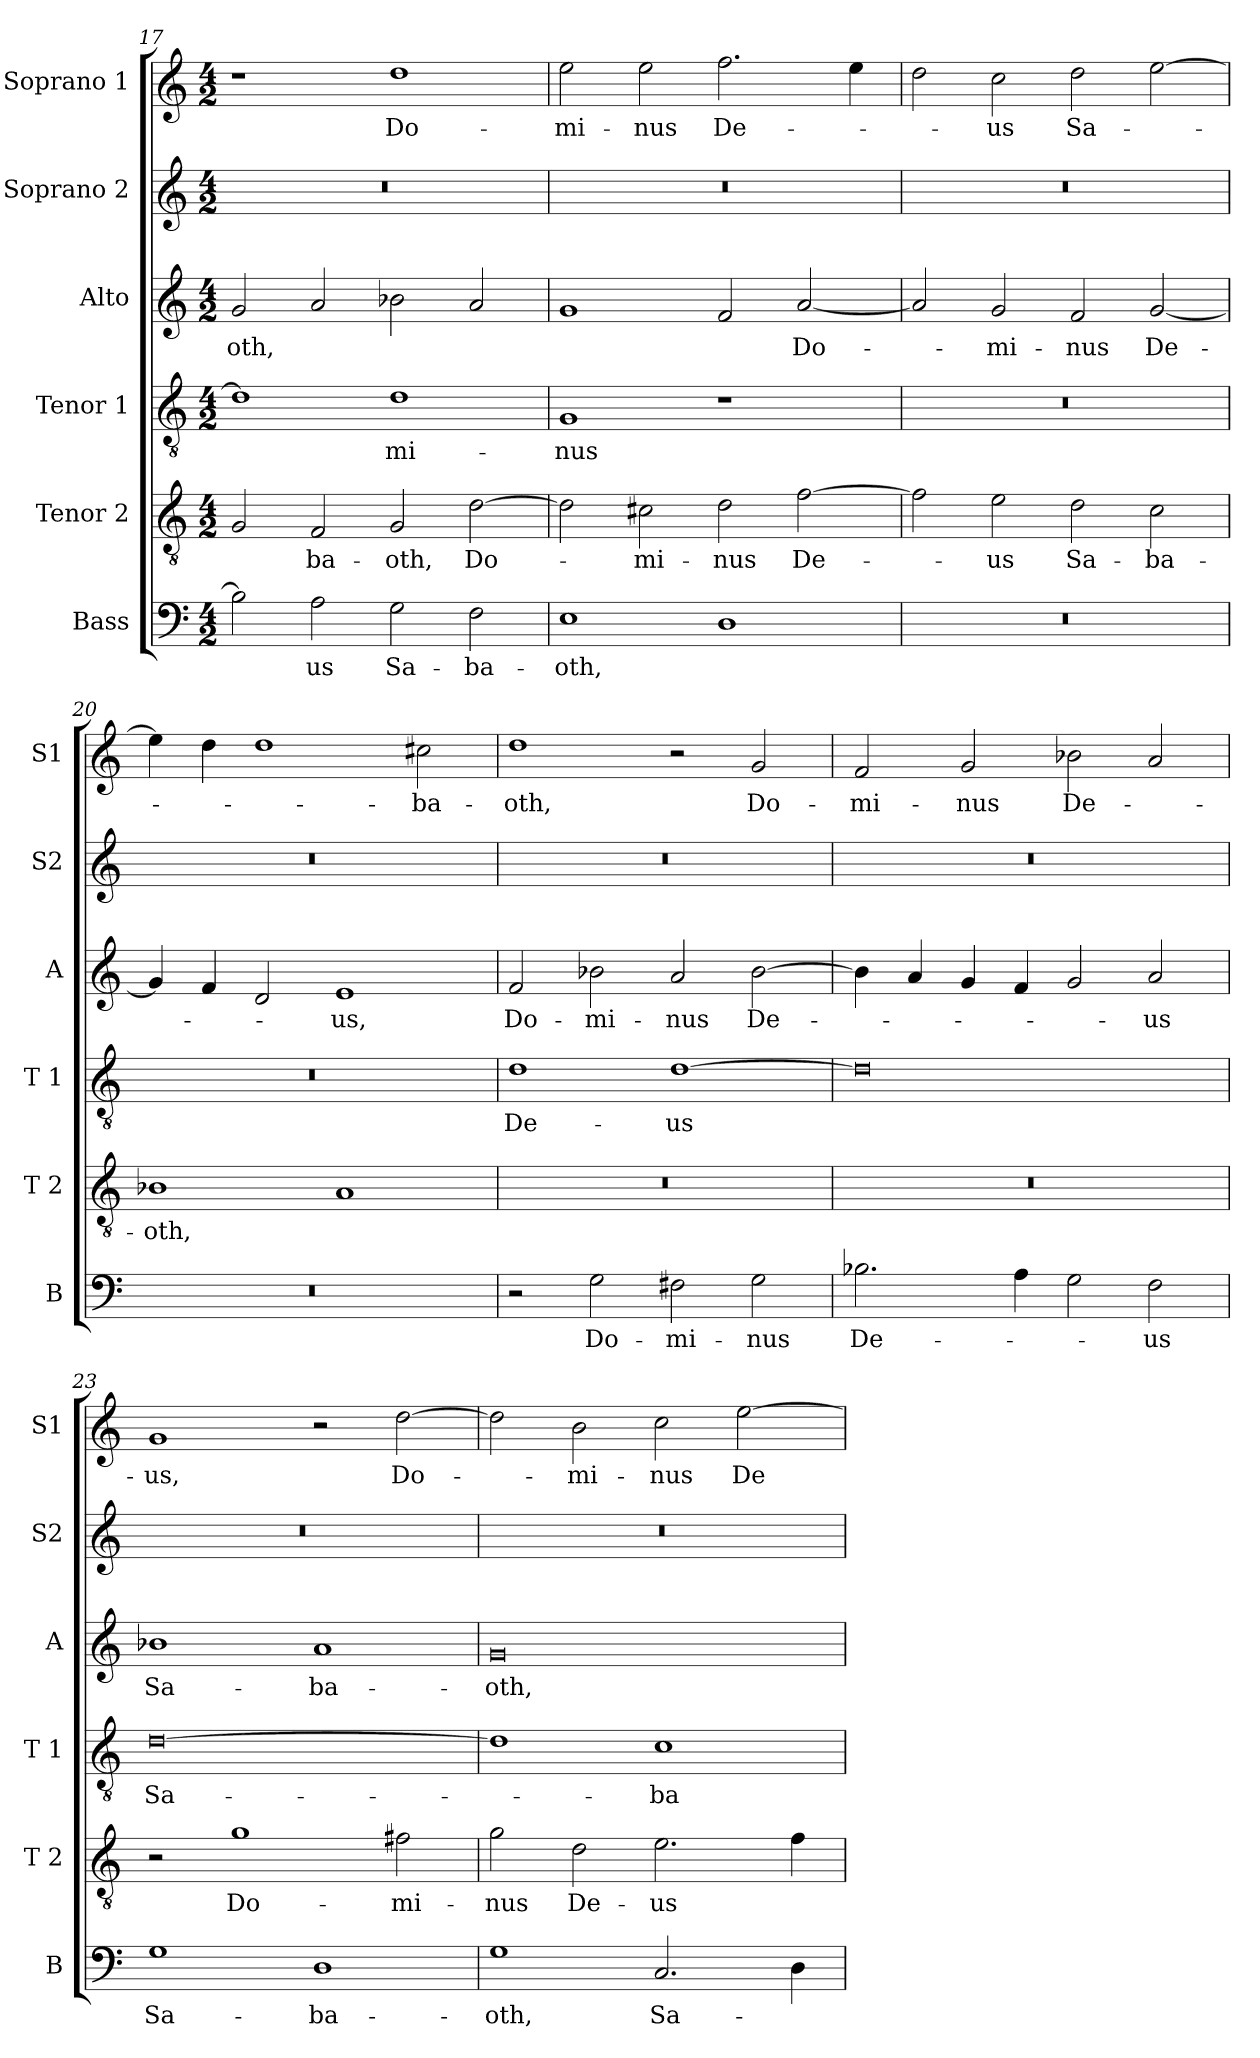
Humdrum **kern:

**kern	**text	**kern	**text	**kern	**text	**kern	**text	**kern	**kern	**text
*part6	*part6	*part5	*part5	*part4	*part4	*part3	*part3	*part2	*part1	*part1
*staff6	*staff6	*staff5	*staff5	*staff4	*staff4	*staff3	*staff3	*staff2	*staff1	*staff1
*I"Bass	*	*I"Tenor 2	*	*I"Tenor 1	*	*I"Alto	*	*I"Soprano 2	*I"Soprano 1	*
*I'B	*	*I'T 2	*	*I'T 1	*	*I'A	*	*I'S2	*I'S1	*
*clefF4	*	*clefGv2	*	*clefGv2	*	*clefG2	*	*clefG2	*clefG2	*
*k[]	*	*k[]	*	*k[]	*	*k[]	*	*k[]	*k[]	*
*C:	*	*C:	*	*C:	*	*C:	*	*C:	*C:	*
*M4/2	*	*M4/2	*	*M4/2	*	*M4/2	*	*M4/2	*M4/2	*
=17	=17	=17	=17	=17	=17	=17	=17	=17	=17	=17
!	!	!	!	!	!	!	!LO:LY:b	!	!	!
2B-\]	.	2G/	.	1d]	.	2g/	-oth,	0r	1r	.
!	!LO:LY:b	!	!LO:LY:b	!	!	!	!	!	!	!
2A\	-us	2F/	-ba-	.	.	2a/	.	.	.	.
!	!LO:LY:b	!	!LO:LY:b	!	!LO:LY:b	!	!	!	!	!LO:LY:b
2G\	Sa-	2G/	-oth,	1d	-mi-	2b-X\	.	.	1dd	Do-
!	!LO:LY:b	!	!LO:LY:b	!	!	!	!	!	!	!
2F\	-ba-	[2d\	Do-	.	.	2a/	.	.	.	.
=18	=18	=18	=18	=18	=18	=18	=18	=18	=18	=18
!	!LO:LY:b	!	!	!	!LO:LY:b	!	!	!	!	!LO:LY:b
1E	-oth,	2d\]	.	1G	-nus	1g	.	0r	2ee\	-mi-
!	!	!	!LO:LY:b	!	!	!	!	!	!	!LO:LY:b
.	.	2c#X\	-mi-	.	.	.	.	.	2ee\	-nus
!	!	!	!LO:LY:b	!	!	!	!	!	!	!LO:LY:b
1D	.	2d\	-nus	1r	.	2f/	.	.	2.ff\	De-
!	!	!	!LO:LY:b	!	!	!	!LO:LY:b	!	!	!
.	.	[2f\	De-	.	.	[2a/	Do-	.	.	.
.	.	.	.	.	.	.	.	.	4ee\	.
=19	=19	=19	=19	=19	=19	=19	=19	=19	=19	=19
0r	.	2f\]	.	0r	.	2a/]	.	0r	2dd\	.
!	!	!	!LO:LY:b	!	!	!	!LO:LY:b	!	!	!LO:LY:b
.	.	2e\	-us	.	.	2g/	-mi-	.	2cc\	-us
!	!	!	!LO:LY:b	!	!	!	!LO:LY:b	!	!	!LO:LY:b
.	.	2d\	Sa-	.	.	2f/	-nus	.	2dd\	Sa-
!	!	!	!LO:LY:b	!	!	!	!LO:LY:b	!	!	!
.	.	2c\	-ba-	.	.	[2g/	De-	.	[2ee\	.
=20	=20	=20	=20	=20	=20	=20	=20	=20	=20	=20
!	!	!	!LO:LY:b	!	!	!	!	!	!	!
0r	.	1B-X	-oth,	0r	.	4g/]	.	0r	4ee\]	.
.	.	.	.	.	.	4f/	.	.	4dd\	.
.	.	.	.	.	.	2d/	.	.	1dd	.
!	!	!	!	!	!	!	!LO:LY:b	!	!	!
.	.	1A	.	.	.	1e	-us,	.	.	.
!	!	!	!	!	!	!	!	!	!	!LO:LY:b
.	.	.	.	.	.	.	.	.	2cc#X\	-ba-
!!LO:LB:g=z
=21	=21	=21	=21	=21	=21	=21	=21	=21	=21	=21
!	!	!	!	!	!LO:LY:b	!	!LO:LY:b	!	!	!LO:LY:b
2r	.	0r	.	1d	De-	2f/	Do-	0r	1dd	-oth,
!	!LO:LY:b	!	!	!	!	!	!LO:LY:b	!	!	!
2G\	Do-	.	.	.	.	2b-X\	-mi-	.	.	.
!	!LO:LY:b	!	!	!	!LO:LY:b	!	!LO:LY:b	!	!	!
2F#X\	-mi-	.	.	[1d	-us	2a/	-nus	.	2r	.
!	!LO:LY:b	!	!	!	!	!	!LO:LY:b	!	!	!LO:LY:b
2G\	-nus	.	.	.	.	[2b-\	De-	.	2g/	Do-
=22	=22	=22	=22	=22	=22	=22	=22	=22	=22	=22
!	!LO:LY:b	!	!	!	!	!	!	!	!	!LO:LY:b
2.B-X\	De-	0r	.	0d]	.	4b-\]	.	0r	2f/	-mi-
.	.	.	.	.	.	4a/	.	.	.	.
!	!	!	!	!	!	!	!	!	!	!LO:LY:b
.	.	.	.	.	.	4g/	.	.	2g/	-nus
4A\	.	.	.	.	.	4f/	.	.	.	.
!	!	!	!	!	!	!	!	!	!	!LO:LY:b
2G\	.	.	.	.	.	2g/	.	.	2b-X\	De-
!	!LO:LY:b	!	!	!	!	!	!LO:LY:b	!	!	!
2F\	-us	.	.	.	.	2a/	-us	.	2a/	.
=23	=23	=23	=23	=23	=23	=23	=23	=23	=23	=23
!	!LO:LY:b	!	!	!	!LO:LY:b	!	!LO:LY:b	!	!	!LO:LY:b
1G	Sa-	2r	.	[0d	Sa-	1b-X	Sa-	0r	1g	-us,
!	!	!	!LO:LY:b	!	!	!	!	!	!	!
.	.	1g	Do-	.	.	.	.	.	.	.
!	!LO:LY:b	!	!	!	!	!	!LO:LY:b	!	!	!
1D	-ba-	.	.	.	.	1a	-ba-	.	2r	.
!	!	!	!LO:LY:b	!	!	!	!	!	!	!LO:LY:b
.	.	2f#X\	-mi-	.	.	.	.	.	[2dd\	Do-
=24	=24	=24	=24	=24	=24	=24	=24	=24	=24	=24
!	!LO:LY:b	!	!LO:LY:b	!	!	!	!LO:LY:b	!	!	!
1G	-oth,	2g\	-nus	1d]	.	0g	-oth,	0r	2dd\]	.
!	!	!	!LO:LY:b	!	!	!	!	!	!	!LO:LY:b
.	.	2d\	De-	.	.	.	.	.	2b\	-mi-
!	!LO:LY:b	!	!LO:LY:b	!	!LO:LY:b	!	!	!	!	!LO:LY:b
2.C/	Sa-	2.e\	-us	1c	-ba-	.	.	.	2cc\	-nus
!	!	!	!	!	!	!	!	!	!	!LO:LY:b
.	.	.	.	.	.	.	.	.	[2ee\	De-
4D\	.	4f\	.	.	.	.	.	.	.	.
=	=	=	=	=	=	=	=	=	=	=
*-	*-	*-	*-	*-	*-	*-	*-	*-	*-	*-
